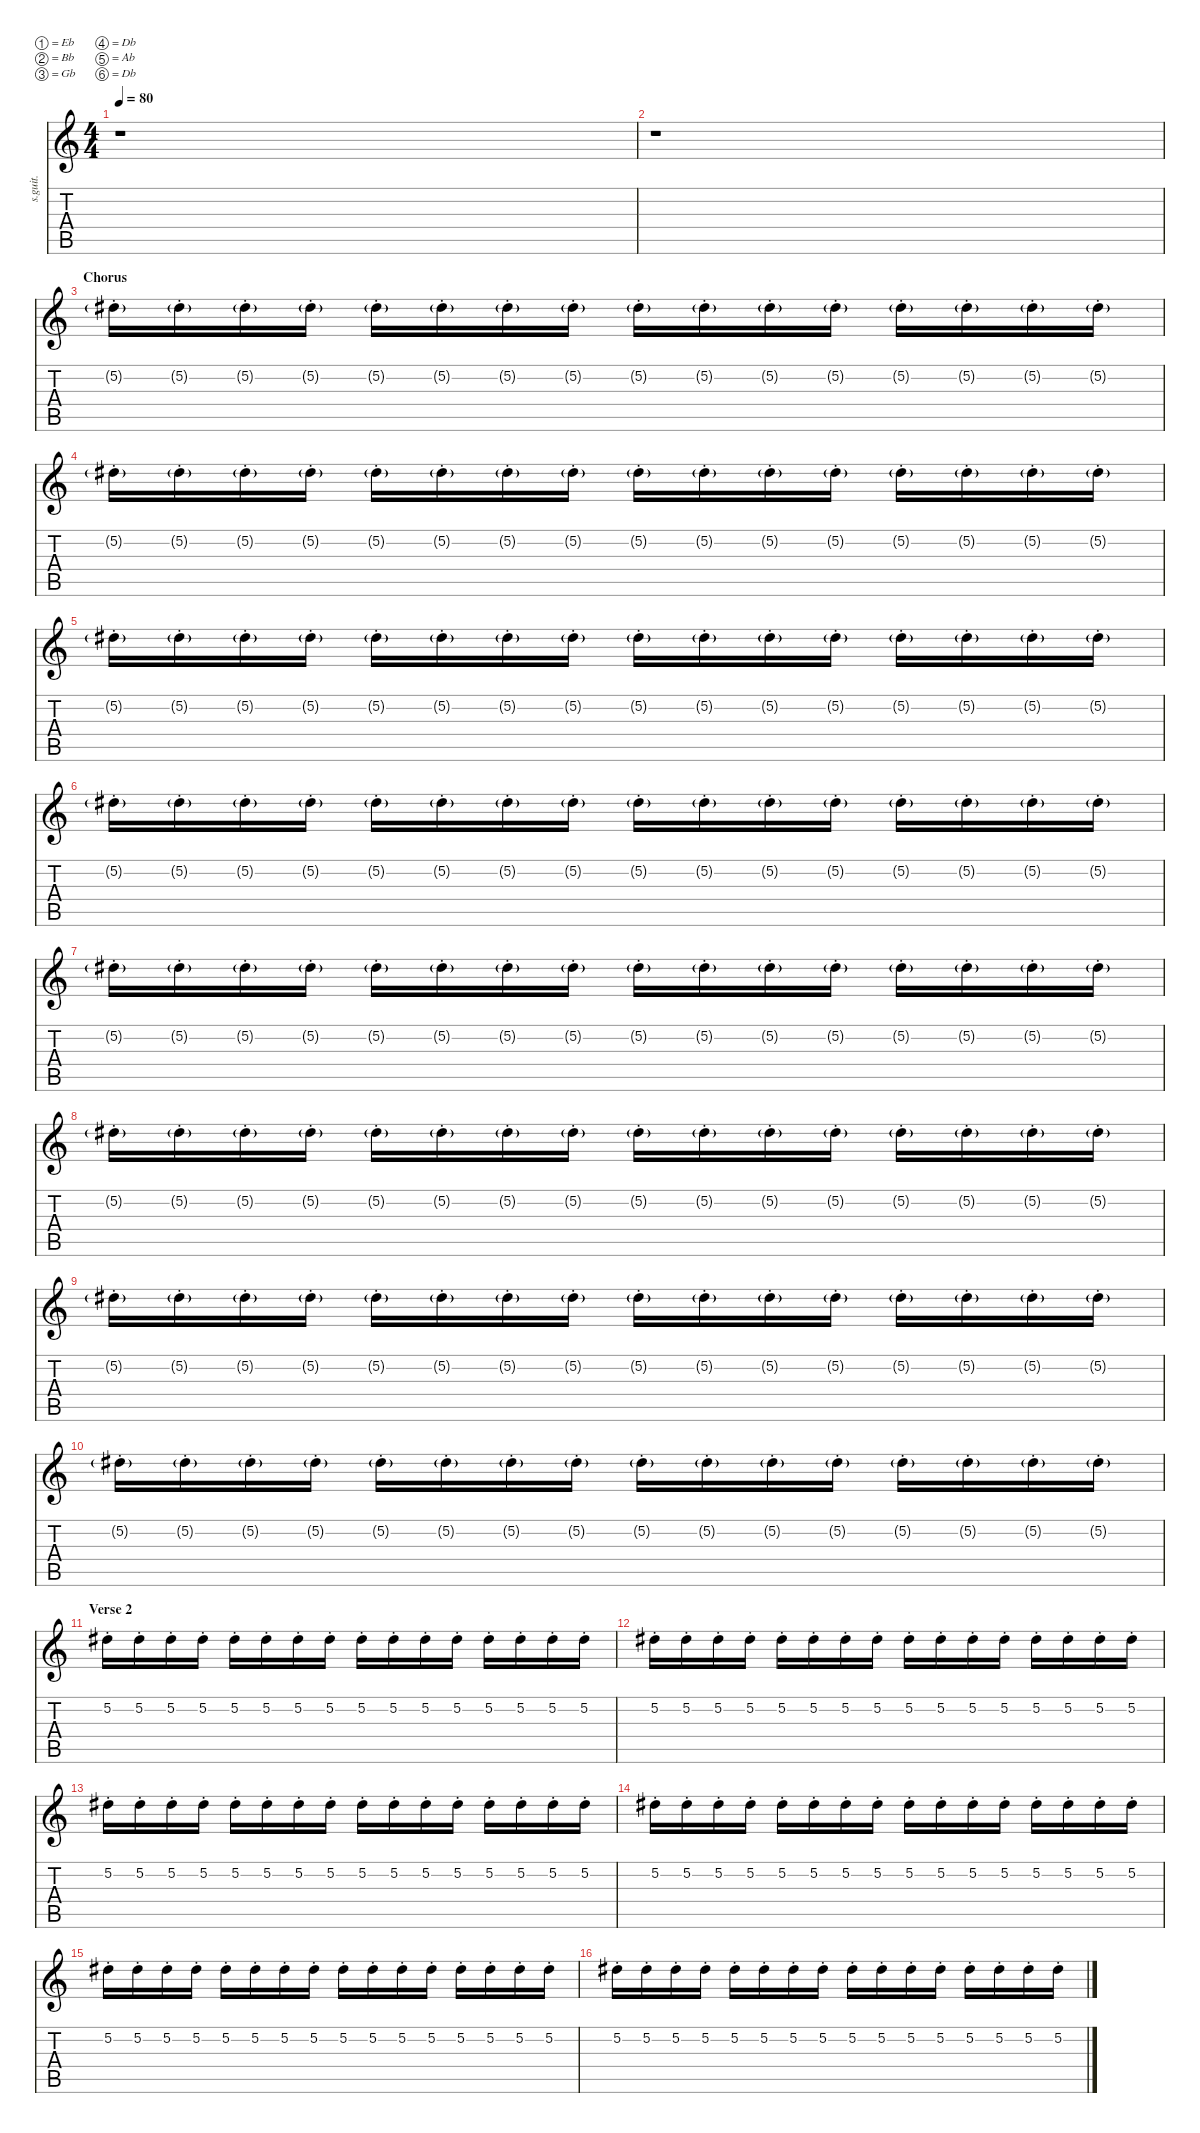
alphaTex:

\defaultSystemsLayout 4
\hideDynamics
\bracketExtendMode nobrackets
\track ("" "s.guit.") {instrument lead1square}
\staff {score tabs}
\tuning (Eb4 Bb3 Gb3 Db3 Ab2 Db2)
\displaytranspose 12
\ts (4 4)
\tempo 80
\clef g2
\ks c
r.1{dy f} |
r.1 |
\section ("" "Chorus")
5.2{g st acc #}.16 5.2{g st acc #}.16 5.2{g st acc #}.16 5.2{g st acc #}.16 5.2{g st acc #}.16 5.2{g st acc #}.16 5.2{g st acc #}.16 5.2{g st acc #}.16 5.2{g st acc #}.16 5.2{g st acc #}.16 5.2{g st acc #}.16 5.2{g st acc #}.16 5.2{g st acc #}.16 5.2{g st acc #}.16 5.2{g st acc #}.16 5.2{g st acc #}.16 |
5.2{g st acc #}.16{dy mf} 5.2{g st acc #}.16 5.2{g st acc #}.16 5.2{g st acc #}.16 5.2{g st acc #}.16 5.2{g st acc #}.16 5.2{g st acc #}.16 5.2{g st acc #}.16 5.2{g st acc #}.16 5.2{g st acc #}.16 5.2{g st acc #}.16 5.2{g st acc #}.16 5.2{g st acc #}.16 5.2{g st acc #}.16 5.2{g st acc #}.16 5.2{g st acc #}.16 |
5.2{g st acc #}.16 5.2{g st acc #}.16 5.2{g st acc #}.16 5.2{g st acc #}.16 5.2{g st acc #}.16 5.2{g st acc #}.16 5.2{g st acc #}.16 5.2{g st acc #}.16 5.2{g st acc #}.16 5.2{g st acc #}.16 5.2{g st acc #}.16 5.2{g st acc #}.16 5.2{g st acc #}.16 5.2{g st acc #}.16 5.2{g st acc #}.16 5.2{g st acc #}.16 |
5.2{g st acc #}.16 5.2{g st acc #}.16 5.2{g st acc #}.16 5.2{g st acc #}.16 5.2{g st acc #}.16 5.2{g st acc #}.16 5.2{g st acc #}.16 5.2{g st acc #}.16 5.2{g st acc #}.16 5.2{g st acc #}.16 5.2{g st acc #}.16 5.2{g st acc #}.16 5.2{g st acc #}.16 5.2{g st acc #}.16 5.2{g st acc #}.16 5.2{g st acc #}.16 |
5.2{g st acc #}.16 5.2{g st acc #}.16 5.2{g st acc #}.16 5.2{g st acc #}.16 5.2{g st acc #}.16 5.2{g st acc #}.16 5.2{g st acc #}.16 5.2{g st acc #}.16 5.2{g st acc #}.16 5.2{g st acc #}.16 5.2{g st acc #}.16 5.2{g st acc #}.16 5.2{g st acc #}.16 5.2{g st acc #}.16 5.2{g st acc #}.16 5.2{g st acc #}.16 |
5.2{g st acc #}.16 5.2{g st acc #}.16 5.2{g st acc #}.16 5.2{g st acc #}.16 5.2{g st acc #}.16 5.2{g st acc #}.16 5.2{g st acc #}.16 5.2{g st acc #}.16 5.2{g st acc #}.16 5.2{g st acc #}.16 5.2{g st acc #}.16 5.2{g st acc #}.16 5.2{g st acc #}.16 5.2{g st acc #}.16 5.2{g st acc #}.16 5.2{g st acc #}.16 |
5.2{g st acc #}.16 5.2{g st acc #}.16 5.2{g st acc #}.16 5.2{g st acc #}.16 5.2{g st acc #}.16 5.2{g st acc #}.16 5.2{g st acc #}.16 5.2{g st acc #}.16 5.2{g st acc #}.16 5.2{g st acc #}.16 5.2{g st acc #}.16 5.2{g st acc #}.16 5.2{g st acc #}.16 5.2{g st acc #}.16 5.2{g st acc #}.16 5.2{g st acc #}.16 |
5.2{g st acc #}.16 5.2{g st acc #}.16 5.2{g st acc #}.16 5.2{g st acc #}.16 5.2{g st acc #}.16 5.2{g st acc #}.16 5.2{g st acc #}.16 5.2{g st acc #}.16 5.2{g st acc #}.16 5.2{g st acc #}.16 5.2{g st acc #}.16 5.2{g st acc #}.16 5.2{g st acc #}.16 5.2{g st acc #}.16 5.2{g st acc #}.16 5.2{g st acc #}.16 |
\section ("" "Verse 2")
5.2{st acc #}.16 5.2{st acc #}.16 5.2{st acc #}.16 5.2{st acc #}.16 5.2{st acc #}.16 5.2{st acc #}.16 5.2{st acc #}.16 5.2{st acc #}.16 5.2{st acc #}.16 5.2{st acc #}.16 5.2{st acc #}.16 5.2{st acc #}.16 5.2{st acc #}.16 5.2{st acc #}.16 5.2{st acc #}.16 5.2{st acc #}.16 |
5.2{st acc #}.16 5.2{st acc #}.16 5.2{st acc #}.16 5.2{st acc #}.16 5.2{st acc #}.16 5.2{st acc #}.16 5.2{st acc #}.16 5.2{st acc #}.16 5.2{st acc #}.16 5.2{st acc #}.16 5.2{st acc #}.16 5.2{st acc #}.16 5.2{st acc #}.16 5.2{st acc #}.16 5.2{st acc #}.16 5.2{st acc #}.16 |
5.2{st acc #}.16 5.2{st acc #}.16 5.2{st acc #}.16 5.2{st acc #}.16 5.2{st acc #}.16 5.2{st acc #}.16 5.2{st acc #}.16 5.2{st acc #}.16 5.2{st acc #}.16 5.2{st acc #}.16 5.2{st acc #}.16 5.2{st acc #}.16 5.2{st acc #}.16 5.2{st acc #}.16 5.2{st acc #}.16 5.2{st acc #}.16 |
5.2{st acc #}.16 5.2{st acc #}.16 5.2{st acc #}.16 5.2{st acc #}.16 5.2{st acc #}.16 5.2{st acc #}.16 5.2{st acc #}.16 5.2{st acc #}.16 5.2{st acc #}.16 5.2{st acc #}.16 5.2{st acc #}.16 5.2{st acc #}.16 5.2{st acc #}.16 5.2{st acc #}.16 5.2{st acc #}.16 5.2{st acc #}.16 |
5.2{st acc #}.16 5.2{st acc #}.16 5.2{st acc #}.16 5.2{st acc #}.16 5.2{st acc #}.16 5.2{st acc #}.16 5.2{st acc #}.16 5.2{st acc #}.16 5.2{st acc #}.16 5.2{st acc #}.16 5.2{st acc #}.16 5.2{st acc #}.16 5.2{st acc #}.16 5.2{st acc #}.16 5.2{st acc #}.16 5.2{st acc #}.16 |
5.2{st acc #}.16 5.2{st acc #}.16 5.2{st acc #}.16 5.2{st acc #}.16 5.2{st acc #}.16 5.2{st acc #}.16 5.2{st acc #}.16 5.2{st acc #}.16 5.2{st acc #}.16 5.2{st acc #}.16 5.2{st acc #}.16 5.2{st acc #}.16 5.2{st acc #}.16 5.2{st acc #}.16 5.2{st acc #}.16 5.2{st acc #}.16
